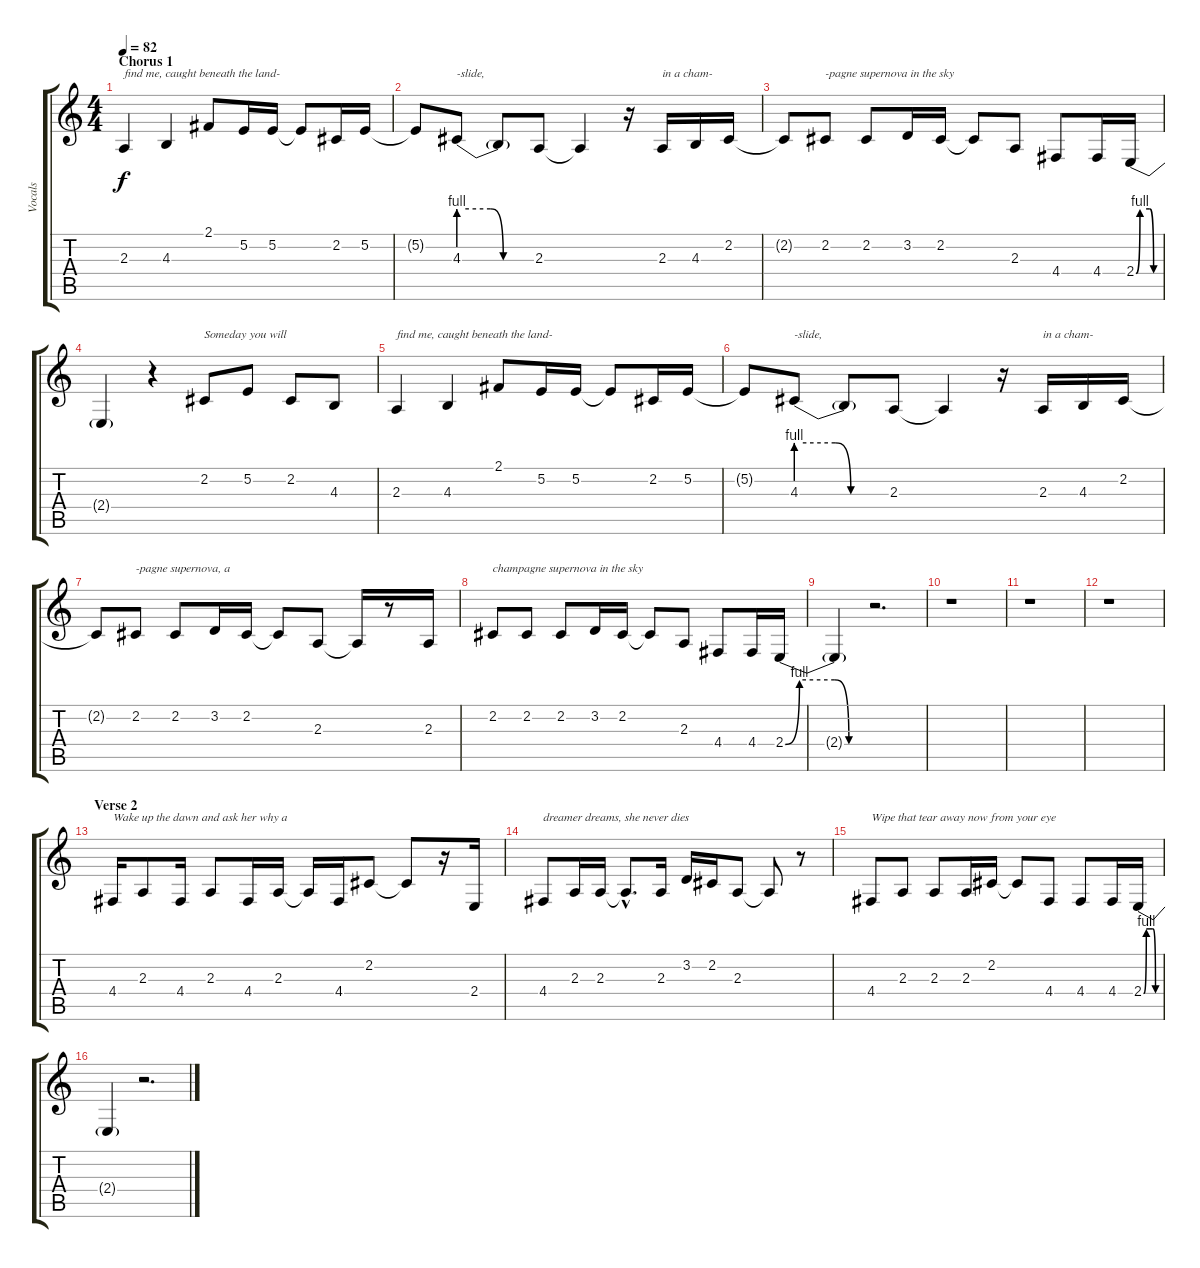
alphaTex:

\track ("Vocals" "Vocals") {instrument tenorsax}
\staff {score tabs}
\tuning (E4 B3 G3 D3 A2 E2) {hide}
\ts (4 4)
\section ("" "Chorus 1")
\tempo 82
\clef g2
\ks c
2.3.4{txt "find me, caught beneath the land-" dy f} 4.3.4 2.1.8 5.2.16 5.2.16 5.2{t}.8 2.2.16 5.2.16 |
5.2{t}.8 4.3{be (custom 0 4 25 4 35 0 60 0)}.8{txt "-slide,"} 4.3{t}.8 2.3.8 2.3{t}.4 r.16 2.3.16{txt "in a cham-"} 4.3.16 2.2.16 |
2.2{t}.8 2.2.8{txt "-pagne supernova in the sky"} 2.2.8 3.2.16 2.2.16 2.2{t}.8 2.3.8 4.4.8 4.4.16 2.4{be (custom 0 0 10 4 35 4 45 0 60 0)}.16 |
2.4{t}.4 r.4 2.2.8{txt "Someday you will"} 5.2.8 2.2.8 4.3.8 |
2.3.4{txt "find me, caught beneath the land-"} 4.3.4 2.1.8 5.2.16 5.2.16 5.2{t}.8 2.2.16 5.2.16 |
5.2{t}.8 4.3{be (custom 0 4 25 4 35 0 60 0)}.8{txt "-slide,"} 4.3{t}.8 2.3.8 2.3{t}.4 r.16 2.3.16{txt "in a cham-"} 4.3.16 2.2.16 |
2.2{t}.8 2.2.8{txt "-pagne supernova, a"} 2.2.8 3.2.16 2.2.16 2.2{t}.8 2.3.8 2.3{t}.16 r.8 2.3.16 |
2.2.8{txt "champagne supernova in the sky"} 2.2.8 2.2.8 3.2.16 2.2.16 2.2{t}.8 2.3.8 4.4.8 4.4.16 2.4{be (custom 0 0 10 4 35 4 45 0 60 0)}.16 |
2.4{t}.4 r.2{d} |
r.1 |
r.1 |
r.1 |
\section ("" "Verse 2")
4.4.16{txt "Wake up the dawn and ask her why a"} 2.3.8 4.4.16 2.3.8 4.4.16 2.3.16 2.3{t}.16 4.4.16 2.2.8 2.2{t}.8 r.16 2.4.16 |
4.4.8{txt "dreamer dreams, she never dies"} 2.3.16 2.3.16 2.3{hac t}.8{d} 2.3.16 3.2.16 2.2.16 2.3.8 2.3{t}.8 r.8 |
4.4.8{txt "Wipe that tear away now from your eye"} 2.3.8 2.3.8 2.3.16 2.2.16 2.2{t}.8 4.4.8 4.4.8 4.4.16 2.4{be (custom 0 0 10 4 35 4 45 0 60 0)}.16 |
2.4{t}.4 r.2{d}
